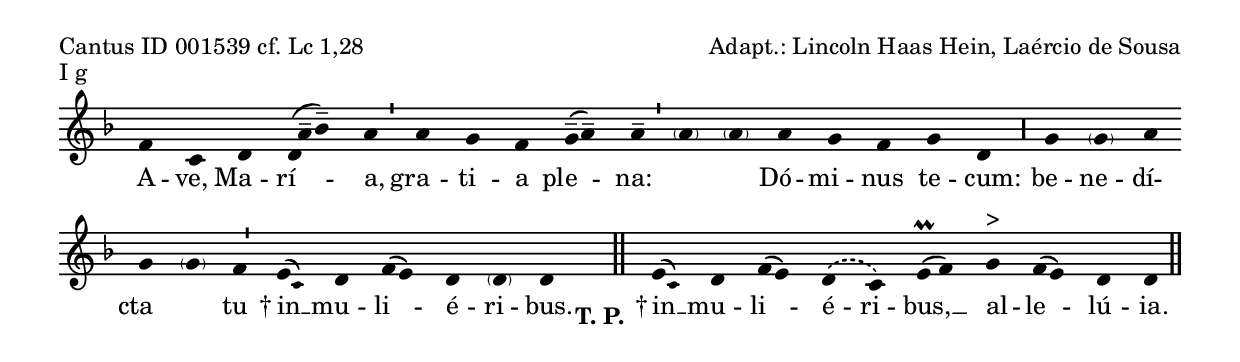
\version "2.24.1"

\include "gregorian.ly"
\include "../../../modules/lilypond/neums.ily"
\include "../../../modules/lilypond/spacing.ily"
\include "../../../modules/lilypond/layout.ily"
\include "../../../modules/lilypond/lyrics.ily"
\include "../../../modules/lilypond/symbols.ily"

antiphonChant = \relative c' {
  \AntiphonSignature
  \key d \minor
  \C f c d \CEE d a' bes \C a
  \divisioMinima
  a g f \EE g a \E a
  \divisioMinima
  \Cp a \Cp a \C a g f g d
  \divisioMaior
  g \Cp g \C a g \Cp g \C f
  \divisioMinima
  \S \CL e c \C d \CC f e
  \C d \Cp d \C d s
  \finalis
  \S \CL e c \C d \CC f e
  \C_C d c
  \QC e f \Ldim g \CC f e \C d d
  \finalis

}

antiphonLyrics = \lyricmode {
  A -- ve, Ma -- rí -- a, gra -- ti -- a ple -- na: _ _ Dó -- mi -- nus te -- cum:
  be -- ne -- dí -- cta _ tu
  † in __ mu -- li --
  \MelismaOff
  é -- ri --
  \MelismaOn
  bus.
  \set stanza = \markup \column { \vspace #.33 "T. P." }
  † in __ mu -- li --
  \MelismaOff
  é -- ri --
  \MelismaOn
  bus, __ al -- le -- lú -- ia.
}

antiphonLyricsPt = \lyricmode {

  A -- ve Ma -- ri -- a, chei -- a de gra -- ça: o Se -- nhor é con -- vos -- co.
  Ben -- _ di -- ta sois vós
  \markup \upright † en -- tre~as mu -- lhe -- _ res.
  \markup \upright † en -- tre~as mu -- lhe -- res, __ a -- le -- lu -- ia.
}

\GregorianTranscriptionLayout

\header {
  meter = "Cantus ID 001539 cf. Lc 1,28"
  arranger = "Adapt.: Lincoln Haas Hein, Laércio de Sousa"
}

\score {
  \header {
    piece = "I g"
  }

  \new GregorianTranscriptionStaff <<
    \new GregorianTranscriptionVoice = "antiphon" {
      \antiphonChant
    }

    \new GregorianTranscriptionLyrics \lyricsto "antiphon" \antiphonLyrics
    \new GregorianTranscriptionAltLyrics \lyricsto "antiphon" \antiphonLyricsPt
  >>
}